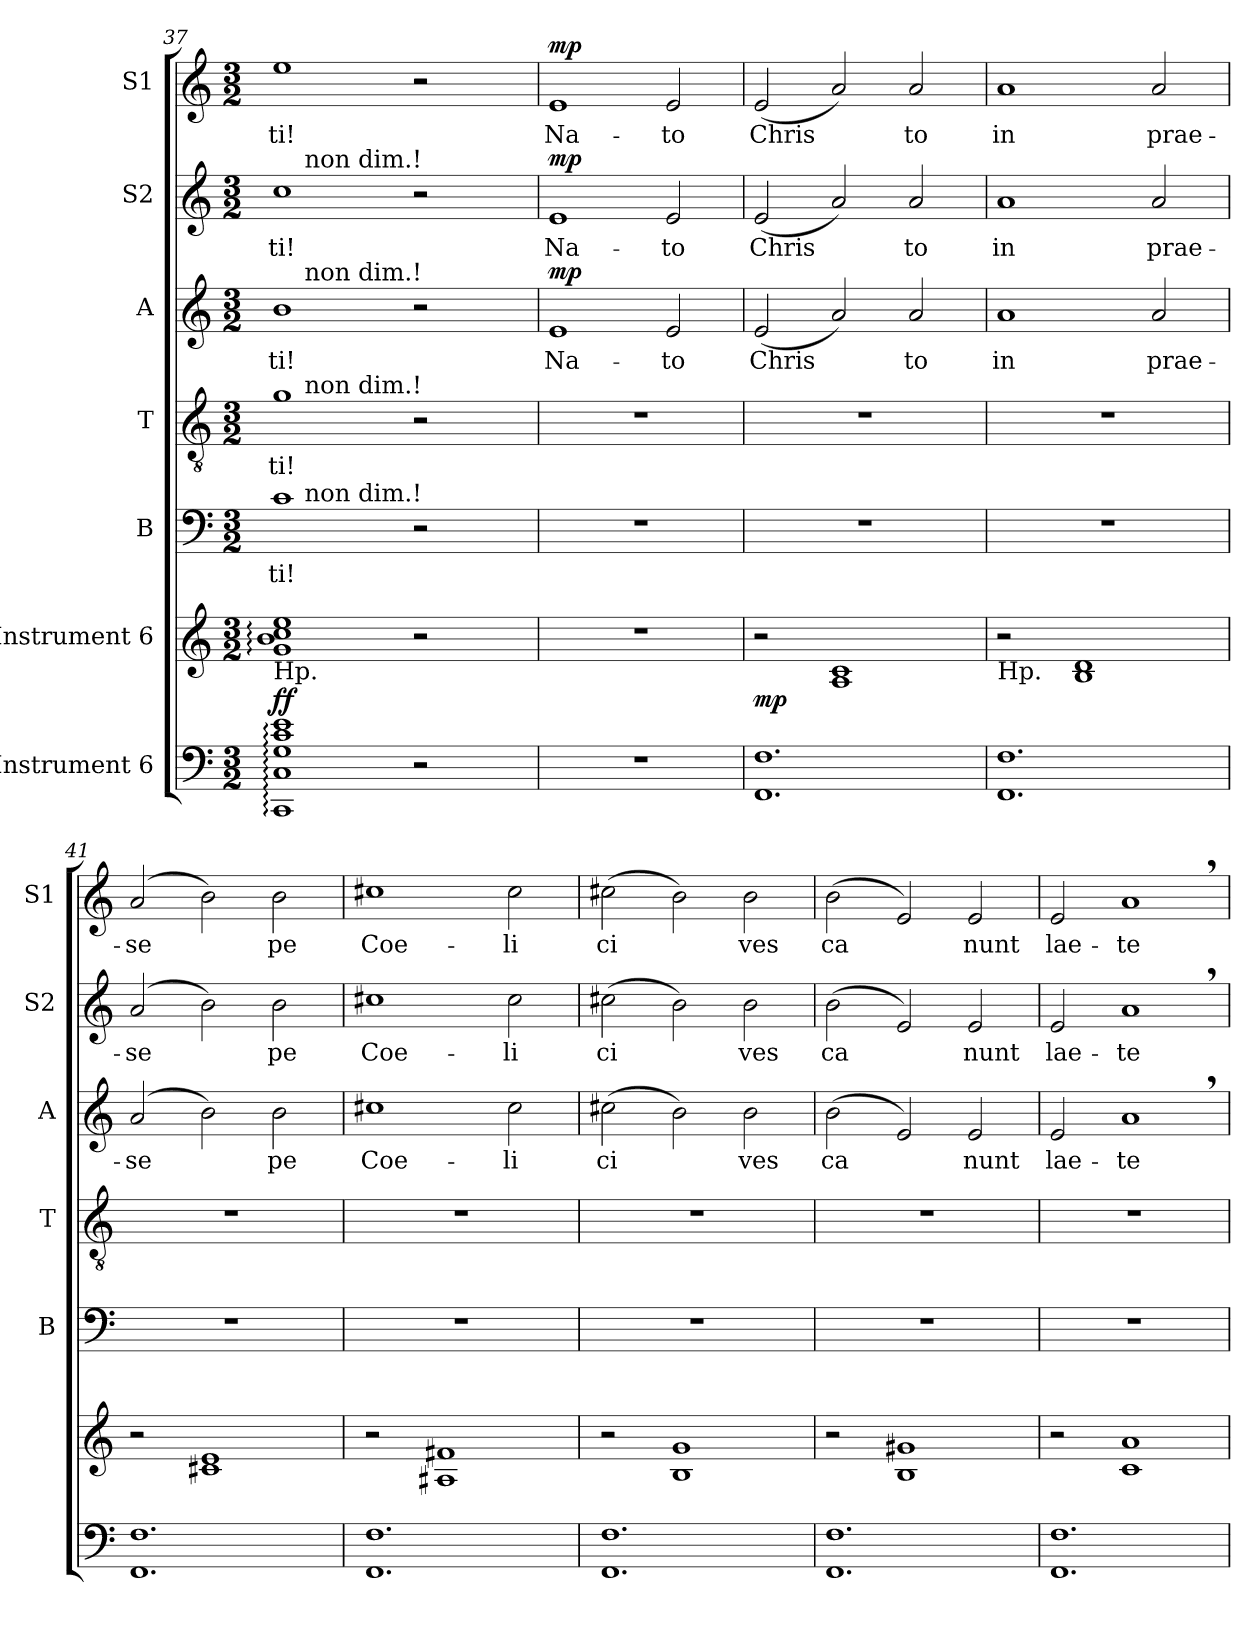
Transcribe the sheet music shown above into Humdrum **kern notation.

**kern	**text	**dynam	**kern	**kern	**text	**kern	**text	**kern	**text	**dynam	**kern	**text	**dynam	**kern	**text	**dynam
*part7	*part7	*part7	*part6	*part5	*part5	*part4	*part4	*part3	*part3	*part3	*part2	*part2	*part2	*part1	*part1	*part1
*staff7	*staff7	*staff7	*staff6	*staff5	*staff5	*staff4	*staff4	*staff3	*staff3	*staff3	*staff2	*staff2	*staff2	*staff1	*staff1	*staff1
*I"Instrument 6	*	*	*I"Instrument 6	*I"B	*	*I"T	*	*I"A	*	*	*I"S2	*	*	*I"S1	*	*
*	*	*	*	*I'B	*	*I'T	*	*I'A	*	*	*I'S2	*	*	*I'S1	*	*
*clefF4	*	*	*clefG2	*clefF4	*	*clefGv2	*	*clefG2	*	*	*clefG2	*	*	*clefG2	*	*
*k[]	*	*	*k[]	*k[]	*	*k[]	*	*k[]	*	*	*k[]	*	*	*k[]	*	*
*C:	*	*	*C:	*C:	*	*C:	*	*C:	*	*	*C:	*	*	*C:	*	*
*M3/2	*	*	*M3/2	*M3/2	*	*M3/2	*	*M3/2	*	*	*M3/2	*	*	*M3/2	*	*
=37	=37	=37	=37	=37	=37	=37	=37	=37	=37	=37	=37	=37	=37	=37	=37	=37
!	!	!	!LO:TX:b:t=Hp.	!	!	!	!	!	!	!	!	!	!	!	!	!
!	!LO:LY:b	!LO:DY:a	!	!	!LO:LY:b:cj	!	!LO:LY:b:cj	!	!LO:LY:b:cj	!	!	!LO:LY:b:cj	!	!	!LO:LY:b:cj	!
*	*	*	*	*^	*	*^	*	*^	*	*	*^	*	*	*	*	*
1e: 1c: 1G: 1CC: 1C:	.	ff	1ee: 1cc: 1b: 1g:	1c	16..ryy	-ti!	1g	16..ryy	-ti!	1b	16..ryy	-ti!	.	1cc	16..ryy	-ti!	.	1ee	-ti!	.
!	!	!	!	!	!	!	!	!	!	!	!	!	!	!	!LO:TX:a:t=non dim.!	!	!	!	!	!
!	!	!	!	!	!	!	!	!	!	!	!LO:TX:a:t=non dim.!	!	!	!	!	!	!	!	!	!
!	!	!	!	!	!	!	!	!LO:TX:a:t=non dim.!	!	!	!	!	!	!	!	!	!	!	!	!
!	!	!	!	!	!LO:TX:a:t=non dim.!	!	!	!	!	!	!	!	!	!	!	!	!	!	!	!
.	.	.	.	.	1ryy	.	.	1ryy	.	.	1ryy	.	.	.	1ryy	.	.	.	.	.
2r	.	.	2r	2r	.	.	2r	.	.	2r	.	.	.	2r	.	.	.	2r	.	.
.	.	.	.	.	4ryy	.	.	4ryy	.	.	4ryy	.	.	.	4ryy	.	.	.	.	.
.	.	.	.	.	8ryy	.	.	8ryy	.	.	8ryy	.	.	.	8ryy	.	.	.	.	.
.	.	.	.	.	64ryy	.	.	64ryy	.	.	64ryy	.	.	.	64ryy	.	.	.	.	.
!!LO:PB:g=z
=38	=38	=38	=38	=38	=38	=38	=38	=38	=38	=38	=38	=38	=38	=38	=38	=38	=38	=38	=38	=38
!	!	!	!	!	!	!	!	!	!	!	!	!LO:LY:b:cj	!LO:DY:a	!	!	!LO:LY:b:cj	!LO:DY:a	!	!LO:LY:b:cj	!LO:DY:a
*	*	*	*	*v	*v	*	*	*	*	*v	*v	*	*	*v	*v	*	*	*	*	*
*	*	*	*	*	*	*v	*v	*	*	*	*	*	*	*	*	*	*
1.r	.	.	1.r	1.r	.	1.r	.	1e	Na-	mp	1e	Na-	mp	1e	Na-	mp
!	!	!	!	!	!	!	!	!	!LO:LY:b:cj	!	!	!LO:LY:b:cj	!	!	!LO:LY:b:cj	!
.	.	.	.	.	.	.	.	2e/	-to	.	2e/	-to	.	2e/	-to	.
=39	=39	=39	=39	=39	=39	=39	=39	=39	=39	=39	=39	=39	=39	=39	=39	=39
!	!LO:LY:b	!LO:DY:a	!	!	!	!	!	!	!LO:LY:b:cj	!	!	!LO:LY:b:cj	!	!	!LO:LY:b:cj	!
1.F 1.FF	.	mp	2r	1.r	.	1.r	.	(<2e/	Chris-	.	(<2e/	Chris-	.	(<2e/	Chris-	.
!	!	!	!	!	!	!	!	!	!LO:LY:b:cj	!	!	!LO:LY:b:cj	!	!	!LO:LY:b:cj	!
.	.	.	1A 1c	.	.	.	.	2a/)	--	.	2a/)	--	.	2a/)	--	.
!	!	!	!	!	!	!	!	!	!LO:LY:b:cj	!	!	!LO:LY:b:cj	!	!	!LO:LY:b:cj	!
.	.	.	.	.	.	.	.	2a/	-to	.	2a/	-to	.	2a/	-to	.
=40	=40	=40	=40	=40	=40	=40	=40	=40	=40	=40	=40	=40	=40	=40	=40	=40
!	!	!	!LO:TX:b:t=Hp.	!	!	!	!	!	!	!	!	!	!	!	!	!
!	!LO:LY:b	!	!	!	!	!	!	!	!LO:LY:b:cj	!	!	!LO:LY:b:cj	!	!	!LO:LY:b:cj	!
1.FF 1.F	.	.	2r	1.r	.	1.r	.	1a	in	.	1a	in	.	1a	in	.
.	.	.	1B 1d	.	.	.	.	.	.	.	.	.	.	.	.	.
!	!	!	!	!	!	!	!	!	!LO:LY:b:cj	!	!	!LO:LY:b:cj	!	!	!LO:LY:b:cj	!
.	.	.	.	.	.	.	.	2a/	prae-	.	2a/	prae-	.	2a/	prae-	.
=41	=41	=41	=41	=41	=41	=41	=41	=41	=41	=41	=41	=41	=41	=41	=41	=41
!	!LO:LY:b	!	!	!	!	!	!	!	!LO:LY:b:cj	!	!	!LO:LY:b:cj	!	!	!LO:LY:b:cj	!
1.FF 1.F	.	.	2r	1.r	.	1.r	.	(>2a/	-se-	.	(>2a/	-se-	.	(>2a/	-se-	.
!	!	!	!	!	!	!	!	!	!LO:LY:b:cj	!	!	!LO:LY:b:cj	!	!	!LO:LY:b:cj	!
.	.	.	1c#X 1e	.	.	.	.	2b\)	--	.	2b\)	--	.	2b\)	--	.
!	!	!	!	!	!	!	!	!	!LO:LY:b:cj	!	!	!LO:LY:b:cj	!	!	!LO:LY:b:cj	!
.	.	.	.	.	.	.	.	2b\	-pe	.	2b\	-pe	.	2b\	-pe	.
!!LO:PB:g=z
=42	=42	=42	=42	=42	=42	=42	=42	=42	=42	=42	=42	=42	=42	=42	=42	=42
!	!LO:LY:b	!	!	!	!	!	!	!	!LO:LY:b:cj	!	!	!LO:LY:b:cj	!	!	!LO:LY:b:cj	!
1.F 1.FF	.	.	2r	1.r	.	1.r	.	1cc#X	Coe-	.	1cc#X	Coe-	.	1cc#X	Coe-	.
.	.	.	1A#X 1f#X	.	.	.	.	.	.	.	.	.	.	.	.	.
!	!	!	!	!	!	!	!	!	!LO:LY:b:cj	!	!	!LO:LY:b:cj	!	!	!LO:LY:b:cj	!
.	.	.	.	.	.	.	.	2cc#\	-li	.	2cc#\	-li	.	2cc#\	-li	.
=43	=43	=43	=43	=43	=43	=43	=43	=43	=43	=43	=43	=43	=43	=43	=43	=43
!	!LO:LY:b	!	!	!	!	!	!	!	!LO:LY:b:cj	!	!	!LO:LY:b:cj	!	!	!LO:LY:b:cj	!
1.FF 1.F	.	.	2r	1.r	.	1.r	.	(>2cc#X\	ci-	.	(>2cc#X\	ci-	.	(>2cc#X\	ci-	.
!	!	!	!	!	!	!	!	!	!LO:LY:b:cj	!	!	!LO:LY:b:cj	!	!	!LO:LY:b:cj	!
.	.	.	1B 1g	.	.	.	.	2b\)	--	.	2b\)	--	.	2b\)	--	.
!	!	!	!	!	!	!	!	!	!LO:LY:b:cj	!	!	!LO:LY:b:cj	!	!	!LO:LY:b:cj	!
.	.	.	.	.	.	.	.	2b\	-ves	.	2b\	-ves	.	2b\	-ves	.
=44	=44	=44	=44	=44	=44	=44	=44	=44	=44	=44	=44	=44	=44	=44	=44	=44
!	!LO:LY:b	!	!	!	!	!	!	!	!LO:LY:b:cj	!	!	!LO:LY:b:cj	!	!	!LO:LY:b:cj	!
1.FF 1.F	.	.	2r	1.r	.	1.r	.	(>2b\	ca-	.	(>2b\	ca-	.	(>2b\	ca-	.
!	!	!	!	!	!	!	!	!	!LO:LY:b:cj	!	!	!LO:LY:b:cj	!	!	!LO:LY:b:cj	!
.	.	.	1B 1g#X	.	.	.	.	2e/)	--	.	2e/)	--	.	2e/)	--	.
!	!	!	!	!	!	!	!	!	!LO:LY:b:cj	!	!	!LO:LY:b:cj	!	!	!LO:LY:b:cj	!
.	.	.	.	.	.	.	.	2e/	-nunt	.	2e/	-nunt	.	2e/	-nunt	.
=45	=45	=45	=45	=45	=45	=45	=45	=45	=45	=45	=45	=45	=45	=45	=45	=45
!	!LO:LY:b	!	!	!	!	!	!	!	!LO:LY:b:cj	!	!	!LO:LY:b:cj	!	!	!LO:LY:b:cj	!
1.FF 1.F	.	.	2r	1.r	.	1.r	.	2e/	lae-	.	2e/	lae-	.	2e/	lae-	.
!	!	!	!	!	!	!	!	!	!LO:LY:b:cj	!	!	!LO:LY:b:cj	!	!	!LO:LY:b:cj	!
.	.	.	1c 1a	.	.	.	.	1a,>	-te	.	1a,>	-te	.	1a,>	-te	.
=	=	=	=	=	=	=	=	=	=	=	=	=	=	=	=	=
*-	*-	*-	*-	*-	*-	*-	*-	*-	*-	*-	*-	*-	*-	*-	*-	*-
